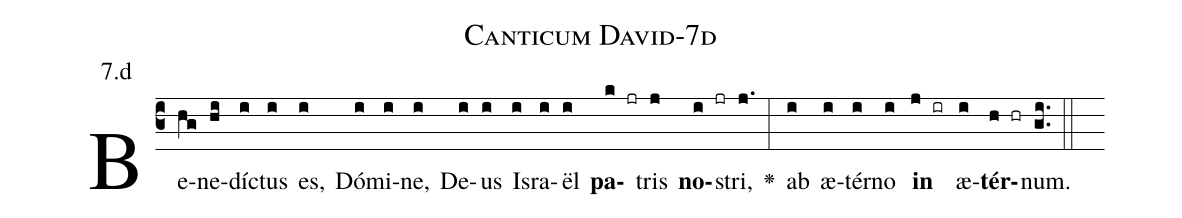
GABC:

name: Canticum David-7d;
annotation: 7.d;
%%
(c3)Be(hg)ne(hi)dí(i)ctus(i) es,(i) Dó(i)mi(i)ne,(i) De(i)us(i) Is(i)ra(i)ël(i) <b>pa</b>(k jr)tris(j) <b>no</b>(i jr)stri,(j.) <v>\greheightstar</v>(:) ab(i) æ(i)tér(i)no(i) <b>in</b>(j ir) æ(i)<b>tér</b>(h hr)num.(gi..) (::)


%E(i) u(i) o(j) u(i) a(h) e.(gi..) (::)
